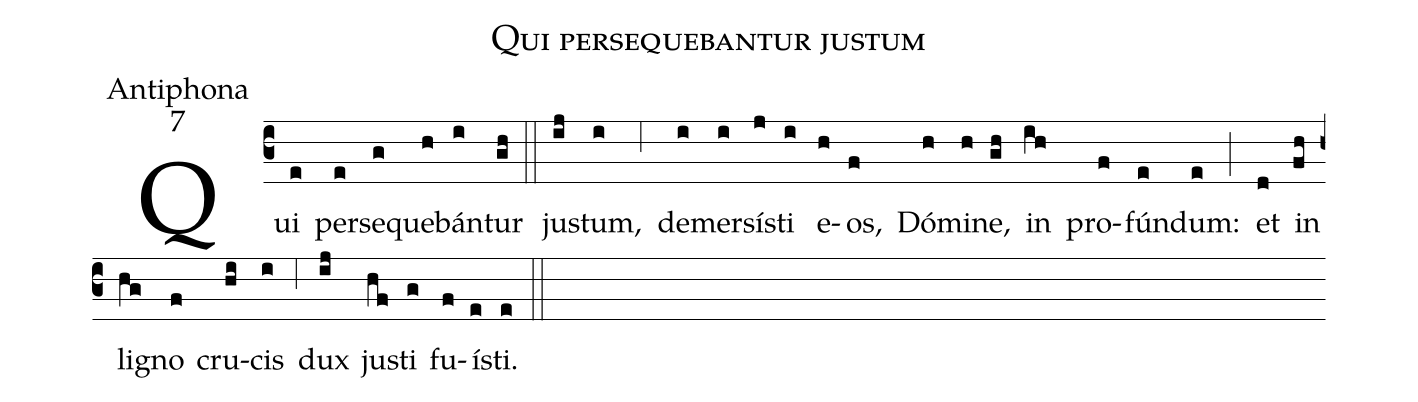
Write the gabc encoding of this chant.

name:Qui persequebantur justum;
office-part:Antiphona;
mode:7;
%%
(c3) Qui(e) per(e)se(g)que(h)bán(i)tur(gh) (::) ju(ij)stum,(i) (;6) de(i)mer(i)sí(j)sti(i) e(h)os,(f) Dó(h)mi(h)ne,(gh) in(ih) pro(f)fún(e)dum:(e) (;) et(d) in(fh) li(hg)gno(f) cru(hi)cis(i) (;6) dux(ij) ju(hf)sti(g) fu(f)í(e)sti.(e) (::)
